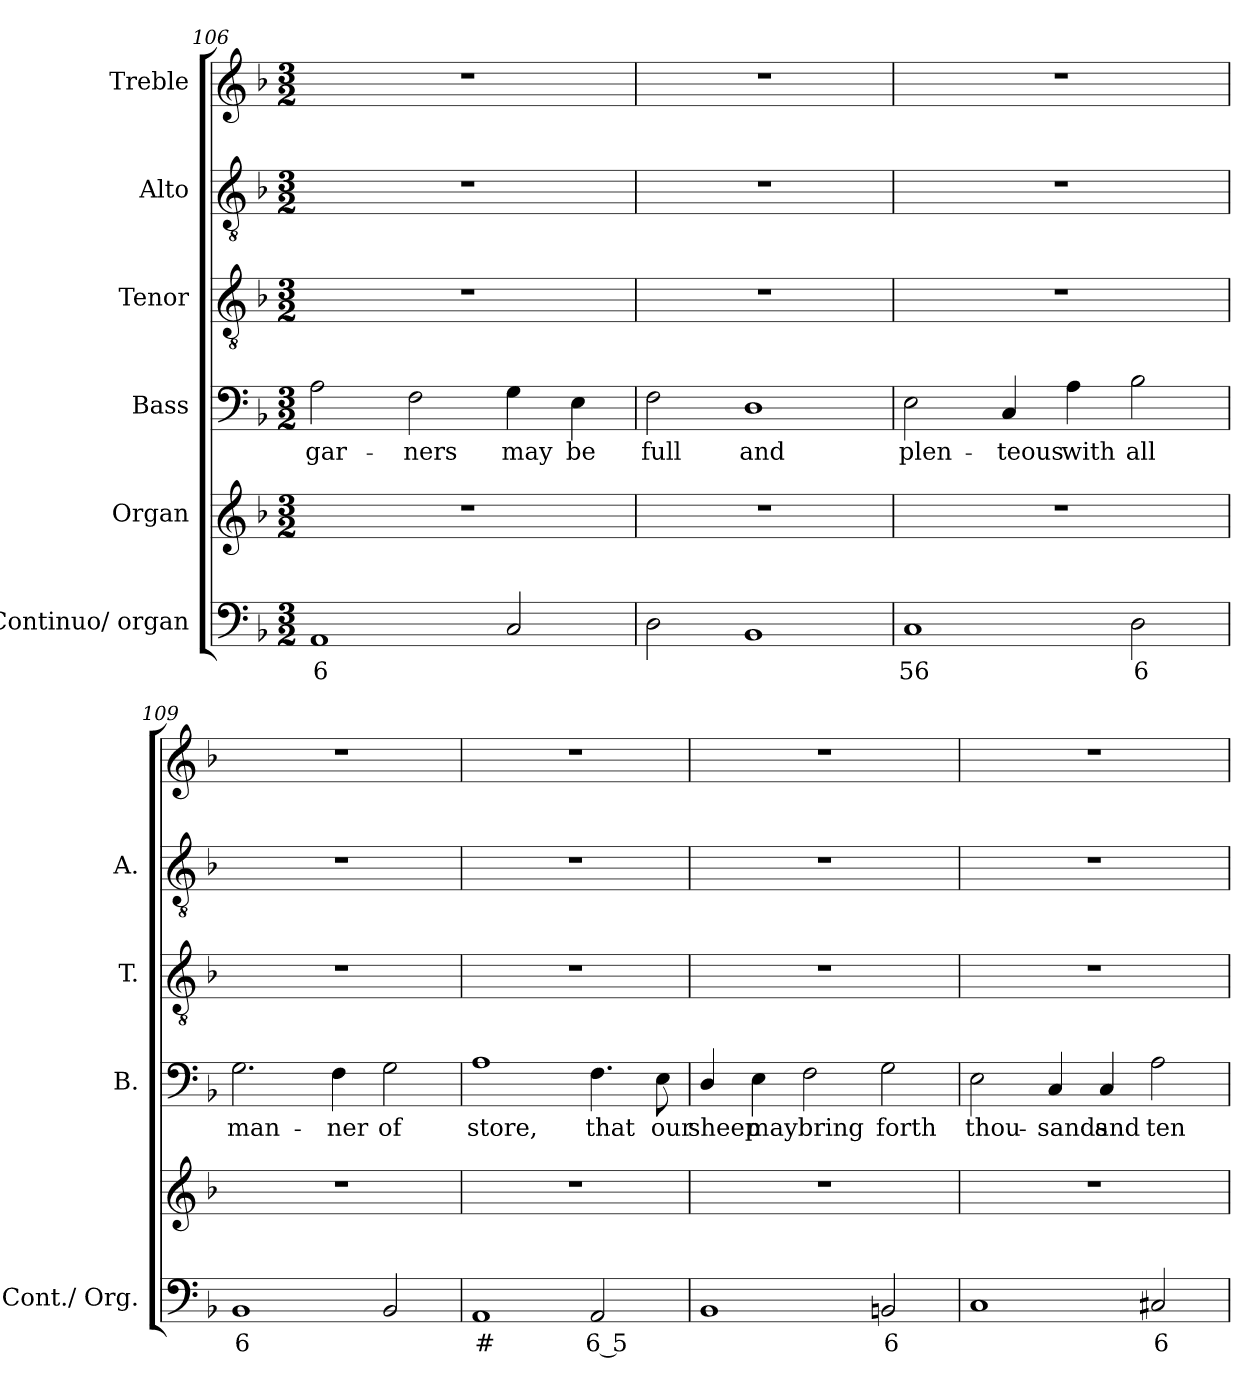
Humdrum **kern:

**kern	**text	**kern	**kern	**text	**kern	**kern	**kern
*part6	*part6	*part5	*part4	*part4	*part3	*part2	*part1
*staff6	*staff6	*staff5	*staff4	*staff4	*staff3	*staff2	*staff1
*I"Continuo/ organ	*	*I"Organ	*I"Bass	*	*I"Tenor	*I"Alto	*I"Treble
*I'Cont./ Org.	*	*	*I'B.	*	*I'T.	*I'A.	*
*clefF4	*	*clefG2	*clefF4	*	*clefGv2	*clefGv2	*clefG2
*	*	*	*	*	*ITrd7c12	*ITrd7c12	*
*k[b-]	*	*k[b-]	*k[b-]	*	*k[b-]	*k[b-]	*k[b-]
*F:	*	*F:	*F:	*	*F:	*F:	*F:
*M3/2	*	*M3/2	*M3/2	*	*M3/2	*M3/2	*M3/2
=106	=106	=106	=106	=106	=106	=106	=106
!	!LO:LY:b:color=#000000	!LO:N:vis=1	!	!	!	!	!
!	!	!	!	!LO:LY:b:color=#000000	!LO:N:vis=1	!LO:N:vis=1	!LO:N:vis=1
1AAi	6	1.r	2Ai\	gar-	1.r	1.r	1.r
!	!	!	!	!LO:LY:b:color=#000000	!	!	!
.	.	.	2Fi\	-ners	.	.	.
!	!	!	!	!LO:LY:b:color=#000000	!	!	!
2Ci/	.	.	4Gi\	may	.	.	.
!	!	!	!	!LO:LY:b:color=#000000	!	!	!
.	.	.	4Ei\	be	.	.	.
=107	=107	=107	=107	=107	=107	=107	=107
!	!	!LO:N:vis=1	!	!	!	!	!
!	!	!	!	!LO:LY:b:color=#000000	!LO:N:vis=1	!LO:N:vis=1	!LO:N:vis=1
2Di\	.	1.r	2Fi\	full	1.r	1.r	1.r
!	!	!	!	!LO:LY:b:color=#000000	!	!	!
1BB-i	.	.	1Di	and	.	.	.
=108	=108	=108	=108	=108	=108	=108	=108
!	!LO:LY:b:color=#000000	!LO:N:vis=1	!	!	!	!	!
!	!	!	!	!LO:LY:b:color=#000000	!LO:N:vis=1	!LO:N:vis=1	!LO:N:vis=1
1Ci	56	1.r	2Ei\	plen-	1.r	1.r	1.r
!	!	!	!	!LO:LY:b:color=#000000	!	!	!
.	.	.	4Ci/	-teous	.	.	.
!	!	!	!	!LO:LY:b:color=#000000	!	!	!
.	.	.	4Ai\	with	.	.	.
!	!LO:LY:b:color=#000000	!	!	!	!	!	!
!	!	!	!	!LO:LY:b:color=#000000	!	!	!
2Di\	6	.	2B-i\	all	.	.	.
=109	=109	=109	=109	=109	=109	=109	=109
!	!LO:LY:b:color=#000000	!LO:N:vis=1	!	!	!	!	!
!	!	!	!	!LO:LY:b:color=#000000	!LO:N:vis=1	!LO:N:vis=1	!LO:N:vis=1
1BB-i	6	1.r	2.Gi\	man-	1.r	1.r	1.r
!	!	!	!	!LO:LY:b:color=#000000	!	!	!
.	.	.	4Fi\	-ner	.	.	.
!	!	!	!	!LO:LY:b:color=#000000	!	!	!
2BB-i/	.	.	2Gi\	of	.	.	.
=110	=110	=110	=110	=110	=110	=110	=110
!	!LO:LY:b:color=#000000	!LO:N:vis=1	!	!	!	!	!
!	!	!	!	!LO:LY:b:color=#000000	!LO:N:vis=1	!LO:N:vis=1	!LO:N:vis=1
1AAi	#	1.r	1Ai	store,	1.r	1.r	1.r
!	!LO:LY:b:color=#000000	!	!	!	!	!	!
!	!	!	!	!LO:LY:b:color=#000000	!	!	!
2AAi/	6 5	.	4.Fi\	that	.	.	.
!	!	!	!	!LO:LY:b:color=#000000	!	!	!
.	.	.	8Ei\	our	.	.	.
!!LO:LB:g=z
=111	=111	=111	=111	=111	=111	=111	=111
!	!	!LO:N:vis=1	!	!	!	!	!
!	!	!	!	!LO:LY:b:color=#000000	!LO:N:vis=1	!LO:N:vis=1	!LO:N:vis=1
1BB-i	.	1.r	4Di/	sheep	1.r	1.r	1.r
!	!	!	!	!LO:LY:b:color=#000000	!	!	!
.	.	.	4Ei\	may	.	.	.
!	!	!	!	!LO:LY:b:color=#000000	!	!	!
.	.	.	2Fi\	bring	.	.	.
!	!LO:LY:b:color=#000000	!	!	!	!	!	!
!	!	!	!	!LO:LY:b:color=#000000	!	!	!
2BBni/	6	.	2Gi\	forth	.	.	.
=112	=112	=112	=112	=112	=112	=112	=112
!	!	!LO:N:vis=1	!	!	!	!	!
!	!	!	!	!LO:LY:b:color=#000000	!LO:N:vis=1	!LO:N:vis=1	!LO:N:vis=1
1Ci	.	1.r	2Ei\	thou-	1.r	1.r	1.r
!	!	!	!	!LO:LY:b:color=#000000	!	!	!
.	.	.	4Ci/	-sands	.	.	.
!	!	!	!	!LO:LY:b:color=#000000	!	!	!
.	.	.	4Ci/	and	.	.	.
!	!LO:LY:b:color=#000000	!	!	!	!	!	!
!	!	!	!	!LO:LY:b:color=#000000	!	!	!
2C#Xi/	6	.	2Ai\	ten	.	.	.
=	=	=	=	=	=	=	=
*-	*-	*-	*-	*-	*-	*-	*-
